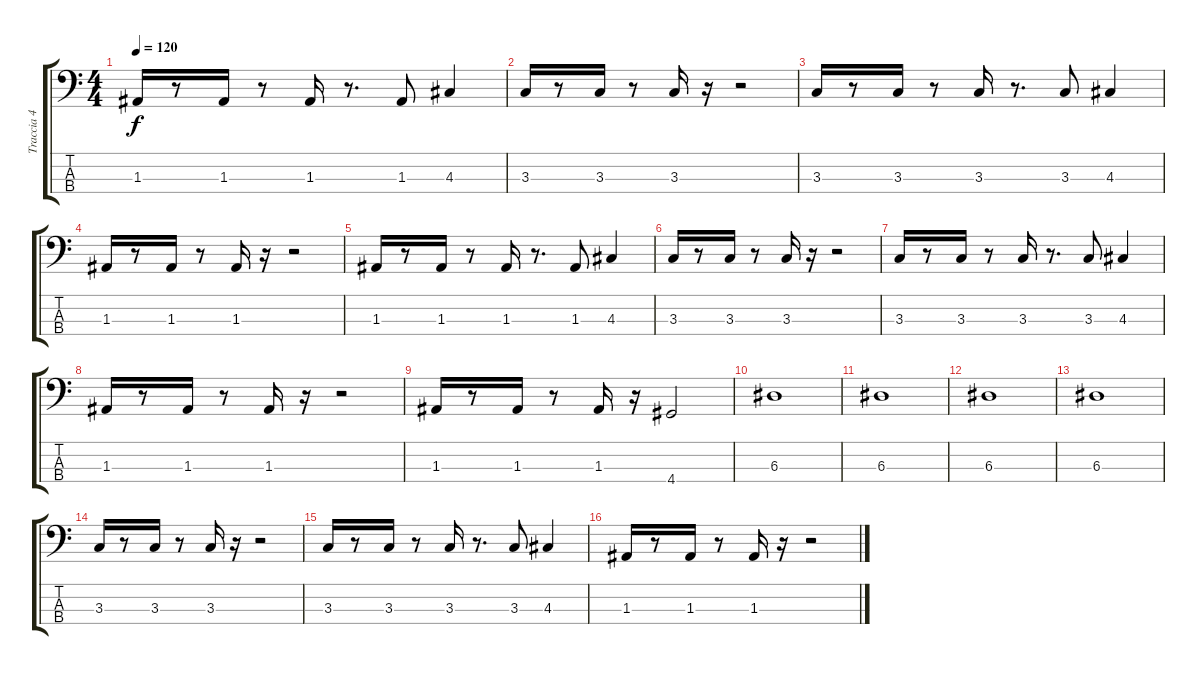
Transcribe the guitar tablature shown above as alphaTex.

\track ("Traccia 4" "Traccia 4") {instrument electricbassfinger}
\staff {score tabs}
\tuning (G2 D2 A1 E1) {hide}
\ts (4 4)
\tempo 120
\clef f4
\ks c
1.3.16{dy f} r.8 1.3.16 r.8 1.3.16 r.8{d} 1.3.8 4.3.4 |
3.3.16 r.8 3.3.16 r.8 3.3.16 r.16 r.2 |
3.3.16 r.8 3.3.16 r.8 3.3.16 r.8{d} 3.3.8 4.3.4 |
1.3.16 r.8 1.3.16 r.8 1.3.16 r.16 r.2 |
1.3.16 r.8 1.3.16 r.8 1.3.16 r.8{d} 1.3.8 4.3.4 |
3.3.16 r.8 3.3.16 r.8 3.3.16 r.16 r.2 |
3.3.16 r.8 3.3.16 r.8 3.3.16 r.8{d} 3.3.8 4.3.4 |
1.3.16 r.8 1.3.16 r.8 1.3.16 r.16 r.2 |
1.3.16 r.8 1.3.16 r.8 1.3.16 r.16 4.4.2 |
6.3.1 |
6.3.1 |
6.3.1 |
6.3.1 |
3.3.16 r.8 3.3.16 r.8 3.3.16 r.16 r.2 |
3.3.16 r.8 3.3.16 r.8 3.3.16 r.8{d} 3.3.8 4.3.4 |
1.3.16 r.8 1.3.16 r.8 1.3.16 r.16 r.2
